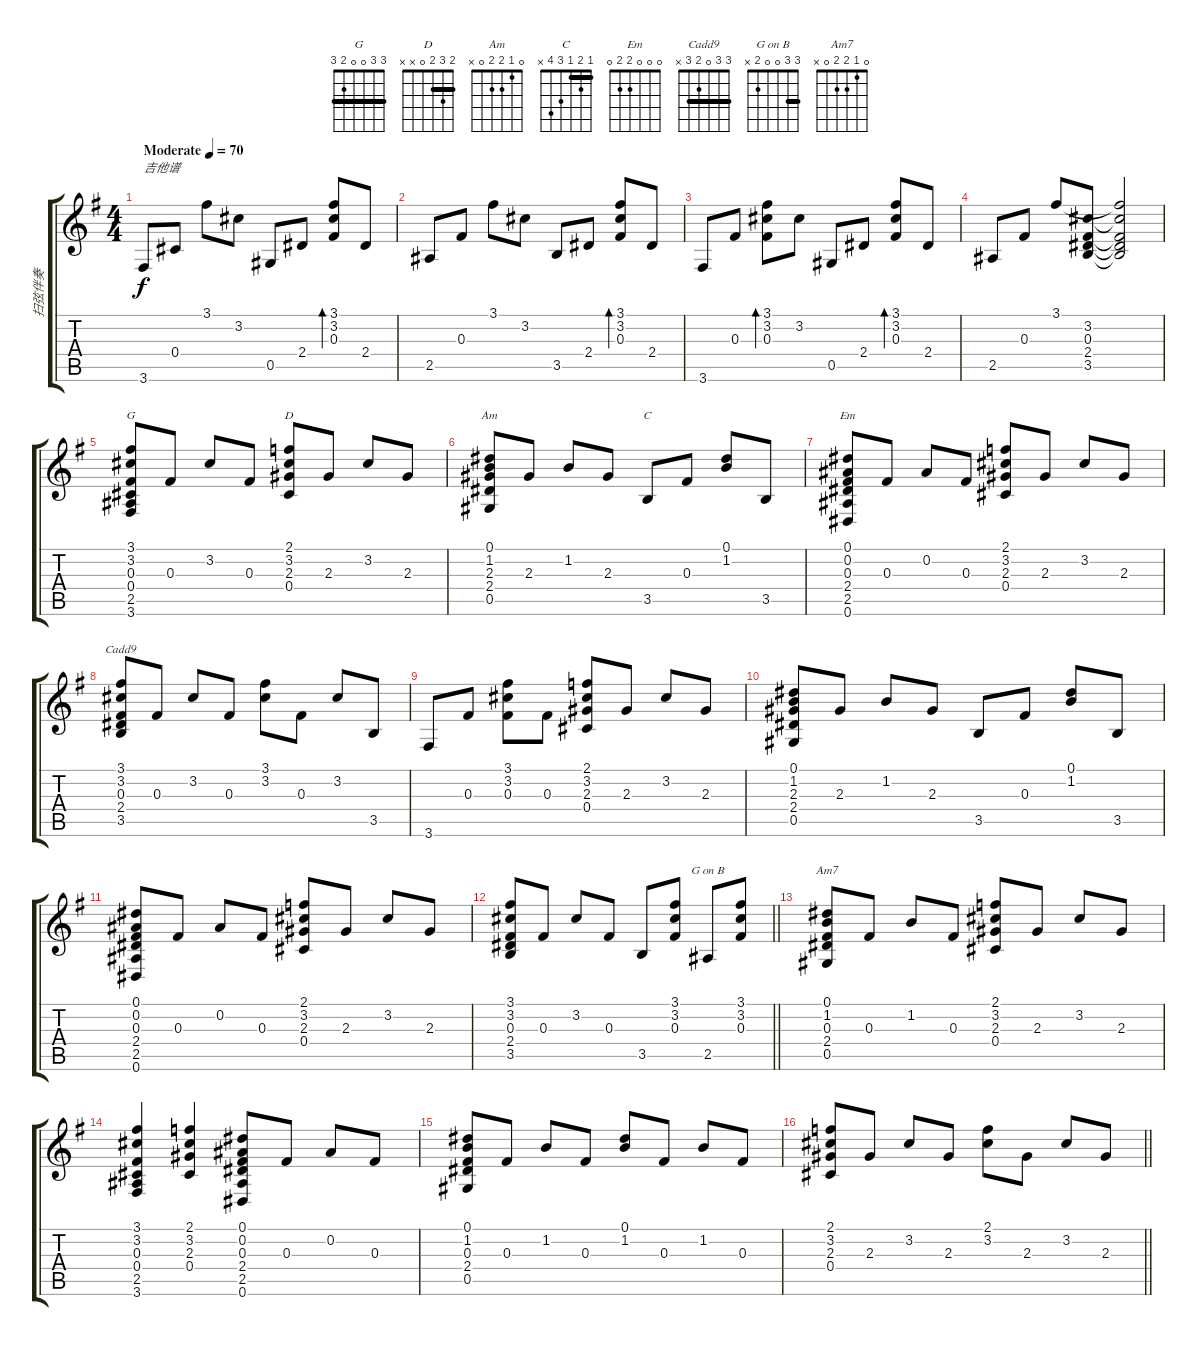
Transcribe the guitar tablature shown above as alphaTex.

\track ("扫弦伴奏" "扫弦伴奏") {instrument acousticguitarsteel}
\staff {score tabs}
\tuning (Eb4 Bb3 Gb3 Db3 Ab2 Eb2) {hide}
\chord ("G" 3 3 0 0 2 3) {barre 3}
\chord ("D" 2 3 2 0 x x) {barre 2}
\chord ("Am" 0 1 2 2 0 x)
\chord ("C" 1 2 1 3 4 x) {barre 1}
\chord ("Em" 0 0 0 2 2 0)
\chord ("Cadd9" 3 3 0 2 3 x) {barre 3}
\chord ("G on B" 3 3 0 0 2 x) {barre 3}
\chord ("Am7" 0 1 2 2 0 x)
\ts (4 4)
\tempo (70 "Moderate")
\clef g2
\ks g
3.6.8{txt "吉他谱" dy f instrument acousticguitarsteel} 0.4.8 3.1.8 3.2.8 0.5.8 2.4.8 (3.1 3.2 0.3).8{bd 240} 2.4.8 |
2.5.8 0.3.8 3.1.8 3.2.8 3.5.8 2.4.8 (3.1 3.2 0.3).8{bd 480} 2.4.8 |
3.6.8 0.3.8 (3.1 3.2 0.3).8{bd 480} 3.2.8 0.5.8 2.4.8 (3.1 3.2 0.3).8{bd 480} 2.4.8 |
2.5.8 0.3.8 3.1.8 (3.2 0.3 2.4 3.5).8 (3.1{t} 3.2{t} 0.3{t} 2.4{t} 3.5{t}).2 |
(3.1 3.2 0.3 0.4 2.5 3.6).8{ch "G"} 0.3.8 3.2.8 0.3.8 (2.1 3.2 2.3 0.4).8{ch "D"} 2.3.8 3.2.8 2.3.8 |
(0.1 1.2 2.3 2.4 0.5).8{ch "Am"} 2.3.8 1.2.8 2.3.8 3.5.8{ch "C"} 0.3.8 (0.1 1.2).8 3.5.8 |
(0.1 0.2 0.3 2.4 2.5 0.6).8{ch "Em"} 0.3.8 0.2.8 0.3.8 (2.1 3.2 2.3 0.4).8 2.3.8 3.2.8 2.3.8 |
(3.1 3.2 0.3 2.4 3.5).8{ch "Cadd9"} 0.3.8 3.2.8 0.3.8 (3.1 3.2).8 0.3.8 3.2.8 3.5.8 |
3.6.8 0.3.8 (3.1 3.2 0.3).8 0.3.8 (2.1 3.2 2.3 0.4).8 2.3.8 3.2.8 2.3.8 |
(0.1 1.2 2.3 2.4 0.5).8 2.3.8 1.2.8 2.3.8 3.5.8 0.3.8 (0.1 1.2).8 3.5.8 |
(0.1 0.2 0.3 2.4 2.5 0.6).8 0.3.8 0.2.8 0.3.8 (2.1 3.2 2.3 0.4).8 2.3.8 3.2.8 2.3.8 |
\barLineRight lightlight
(3.1 3.2 0.3 2.4 3.5).8 0.3.8 3.2.8 0.3.8 3.5.8 (3.1 3.2 0.3).8 2.5.8{ch "G on B"} (3.1 3.2 0.3).8 |
(0.1 1.2 0.3 2.4 0.5).8{ch "Am7"} 0.3.8 1.2.8 0.3.8 (2.1 3.2 2.3 0.4).8 2.3.8 3.2.8 2.3.8 |
(3.1 3.2 0.3 0.4 2.5 3.6).4 (2.1 3.2 2.3 0.4).4 (0.1 0.2 0.3 2.4 2.5 0.6).8 0.3.8 0.2.8 0.3.8 |
(0.1 1.2 0.3 2.4 0.5).8 0.3.8 1.2.8 0.3.8 (0.1 1.2).8 0.3.8 1.2.8 0.3.8 |
\barLineRight lightlight
(2.1 3.2 2.3 0.4).8 2.3.8 3.2.8 2.3.8 (2.1 3.2).8 2.3.8 3.2.8 2.3.8
